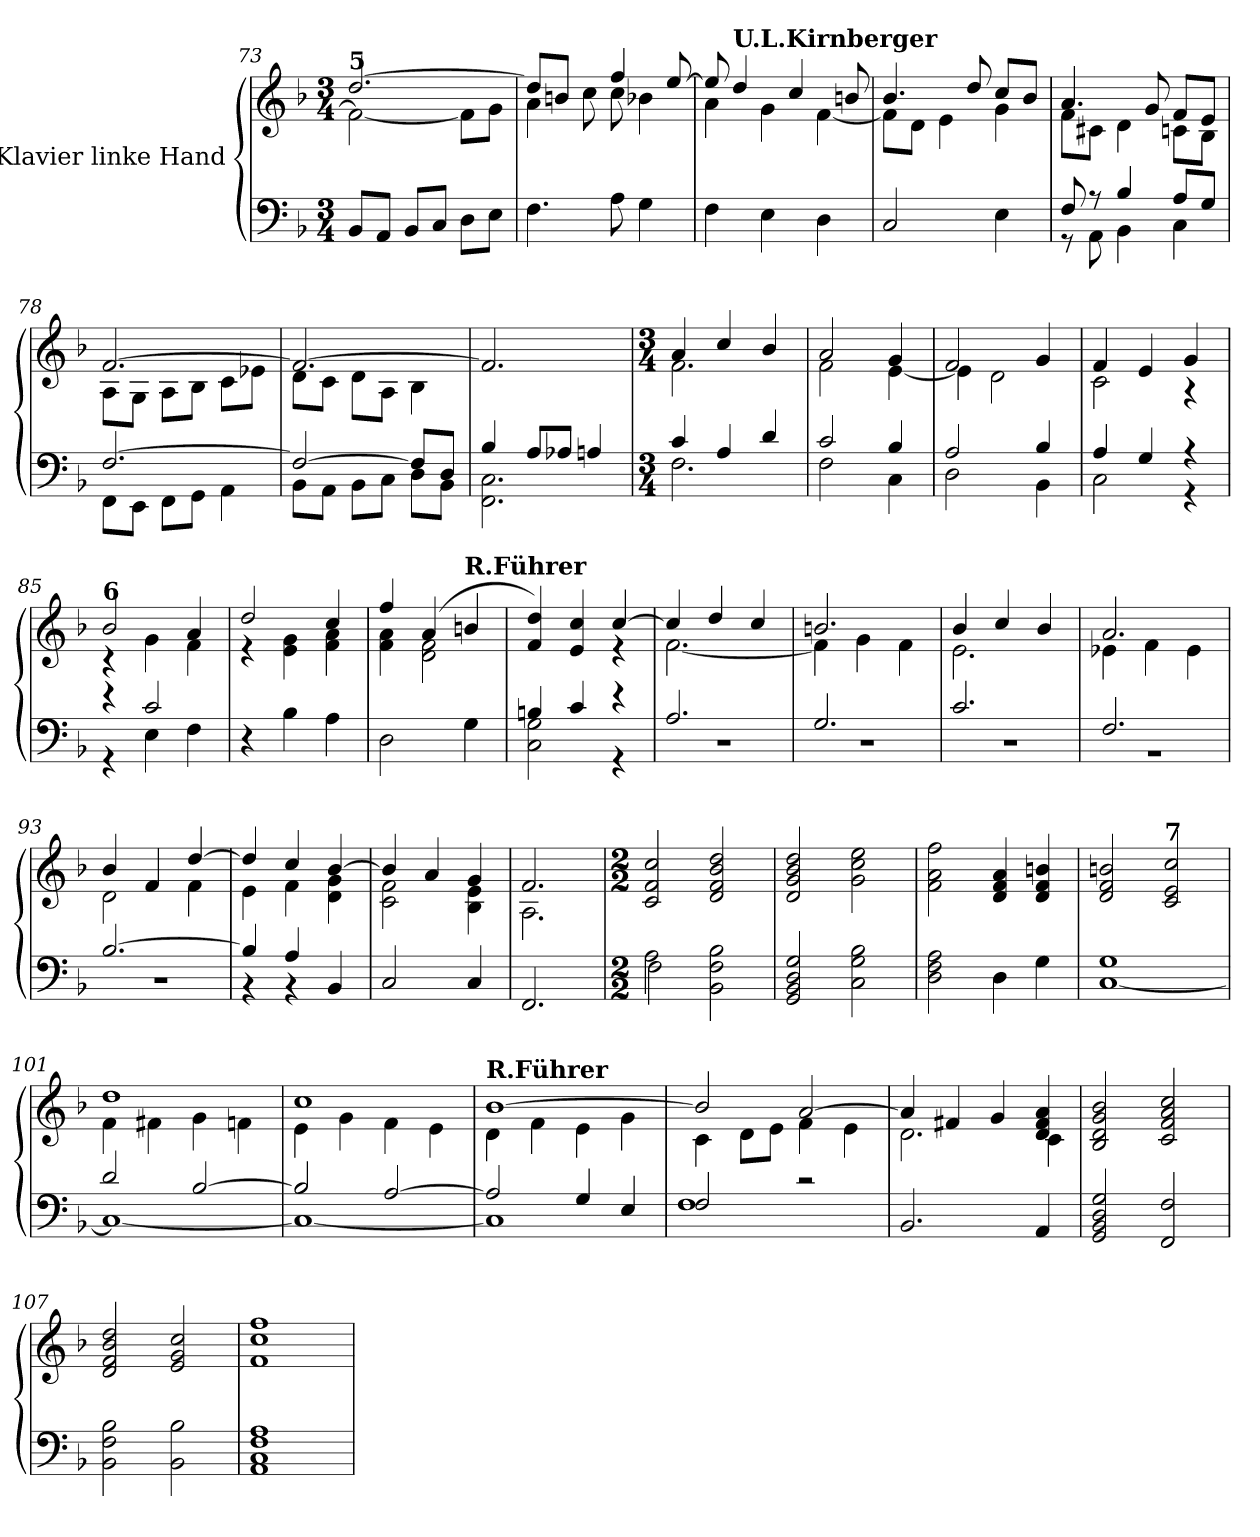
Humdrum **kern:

**kern	**kern
*part1	*part1
*staff2	*staff1
*I"Klavier linke Hand	*
*clefF4	*clefG2
*k[b-]	*k[b-]
*M3/4	*M3/4
=73	=73
*	*^
!	!LO:TX:a:B:t=5	!
8BB-/L	[2.dd/	2f\_
8AA/J	.	.
8BB-/L	.	.
8C/J	.	.
8D\L	.	8f\L]
8E\J	.	8g\J
=74	=74	=74
4.F\	8dd/L]	4a\
.	8bn/J	.
.	8cc\	8ryy
8A\	4ff/	8cc\
4G\	.	4b-X\
.	[8ee/	.
=75	=75	=75
4F\	8ee/]	4a\
!	!LO:TX:a:B:t=U.L.Kirnberger	!
.	4dd/	.
4E\	.	4g\
.	4cc/	.
4D\	.	[4f\
.	8bn/	.
!!LO:LB:g=z	!!
=76	=76	=76
2C/	4.b-/	8f\L]
.	.	8d\J
.	.	4e\
.	8dd/	.
4E\	8cc/L	4g\
.	8b-/J	.
=77	=77	=77
*^	*	*
8F/	8r	4.a/	8f\L
8r	8AA\	.	8c#X\J
4B-/	4BB-\	.	4d\
.	.	8g/	.
8A/L	4C\	8f/L	8cn\L
8G/J	.	8e/J	8B-\J
=78	=78	=78	=78
[2.F/	8FF\L	[2.f/	8A\L
.	8EE\J	.	8G\J
.	8FF\L	.	8A\L
.	8GG\J	.	8B-\J
.	4AA\	.	8c\L
.	.	.	8e-X\J
=79	=79	=79	=79
2F/_	8BB-\L	2.f/_	8d\L
.	8AA\J	.	8c\J
.	8BB-\L	.	8d\L
.	8C\J	.	8A\J
8F/L]	8D\L	.	4B-\
8D/J	8BB-\J	.	.
*	*	*v	*v
!!LO:LB:g=z
=80	=80	=80
4B-/	2.FF\> 2.C\>	2.f>/]
8A/L	.	.
8A-X/J	.	.
4An/	.	.
!!LO:PB:g=z
=81	=81	=81
*M3/4	*	*M3/4
*	*	*^
4c/	2.F\	4a/	2.f\
4A/	.	4cc/	.
4d/	.	4b-/	.
=82	=82	=82	=82
2c/	2F\	2a/	2f\
4B-/	4C\	4g/	[4e\
=83	=83	=83	=83
2A/	2D\	2f/	4e\]
.	.	.	2d\
4B-/	4BB-\	4g/	.
=84	=84	=84	=84
4A/	2C\	4f/	2c\
4G/	.	4e/	.
4r	4r	4g/	4r
=85	=85	=85	=85
!	!	!LO:TX:a:B:t=6	!
4r	4r	2b-/	4r
2c/	4E\	.	4g\
.	4F\	4a/	4f\
*v	*v	*	*
=86	=86	=86
4r	2dd/	4r
4B-\	.	4e\ 4g\
4A\	4cc/	4f\ 4a\
=87	=87	=87
2D\	4ff/	4f\ 4a\
.	(4a/	2d\ 2f\
!	!LO:TX:a:B:t=R.Führer	!
4G\	4bn/	.
=88	=88	=88
*^	*	*
4Bn/	2C\ 2G\	4f/ 4dd/)	2ryy
4c/	.	4e/ 4cc/	.
4r	4r	[4cc/	4r
!!LO:LB:g=z	!!
=89	=89	=89	=89
2.A/	2.r	4cc/]	[2.f\
.	.	4dd/	.
.	.	4cc/	.
=90	=90	=90	=90
2.G/	2.r	2.bn/	4f\]
.	.	.	4g\
.	.	.	4f\
=91	=91	=91	=91
2.c/	2.r	4b-/	2.e\
.	.	4cc/	.
.	.	4b-/	.
=92	=92	=92	=92
2.F/	2.r	2.a/	4e-X\
.	.	.	4f\
.	.	.	4e-\
=93	=93	=93	=93
[2.B-/	2.r	4b-/	2d\
.	.	4f/	.
.	.	[4dd/	4f\
=94	=94	=94	=94
4B-/]	4r	4dd/]	4e\
4A/	4r	4cc/	4f\
4BB-/	4ryy	[4b-/	4d\ 4g\
*v	*v	*	*
=95	=95	=95
2C/	4b-/]	2c\ 2f\
.	4a/	.
4C/	4g/	4B-\ 4e\
=96	=96	=96
2.FF>/	2.f>/	2.A\
*	*v	*v
!!LO:LB:g=z
=97	=97
*M2/2	*M2/2
*^	*
2A\	2F\	2c/ 2f/ 2cc/
2BB-\ 2F\ 2B-\	2ryy	2d/ 2f/ 2b-/ 2dd/
*v	*v	*
=98	=98
2GG/ 2BB-/ 2D/ 2G/	2d/ 2g/ 2b-/ 2dd/
2C\ 2G\ 2B-\	2g\ 2cc\ 2ee\
=99	=99
2D\ 2F\ 2A\	2f\ 2a\ 2ff\
4D\	4d/ 4f/ 4a/
4G\	4d/ 4f/ 4bn/
=100	=100
*^	*
1G	[1C	2d/ 2f/ 2bn/
!	!	!LO:TX:a:B:t=7
.	.	2c/ 2e/ 2cc/
=101	=101	=101
*	*	*^
2d/	1C_	1dd	4f\
.	.	.	4f#X\
[2B-/	.	.	4g\
.	.	.	4fn\
=102	=102	=102	=102
2B-/]	1C_	1cc	4e\
.	.	.	4g\
[2A/	.	.	4f\
.	.	.	4e\
=103	=103	=103	=103
!	!	!LO:TX:a:B:t=R.Führer	!
2A/]	1C]	[1b-	4d\
.	.	.	4f\
4G/	.	.	4e\
4E/	.	.	4g\
!!LO:LB:g=z	!!
=104	=104	=104	=104
2F/	1F	2b-/]	4c\
.	.	.	8d\L
.	.	.	8e\J
2r	.	[2a/	4f\
.	.	.	4e\
*v	*v	*	*
=105	=105	=105
2.BB-/	4a/]	2.d\
.	4f#X/	.
.	4g/	.
4AA/	4d/ 4f#/ 4a/	4c\
*	*v	*v
=106	=106
2GG/ 2BB-/ 2D/ 2G/	2B-/ 2d/ 2g/ 2b-/
2FF/ 2F/	2c/ 2f/ 2a/ 2cc/
=107	=107
2BB-\ 2F\ 2B-\	2d/ 2f/ 2b-/ 2dd/
2BB-\ 2B-\	2e/ 2g/ 2cc/
=108	=108
*^	*^
1F 1A	1AA 1C	1ff	1f 1cc
*v	*v	*	*
*	*v	*v
=	=
*-	*-
